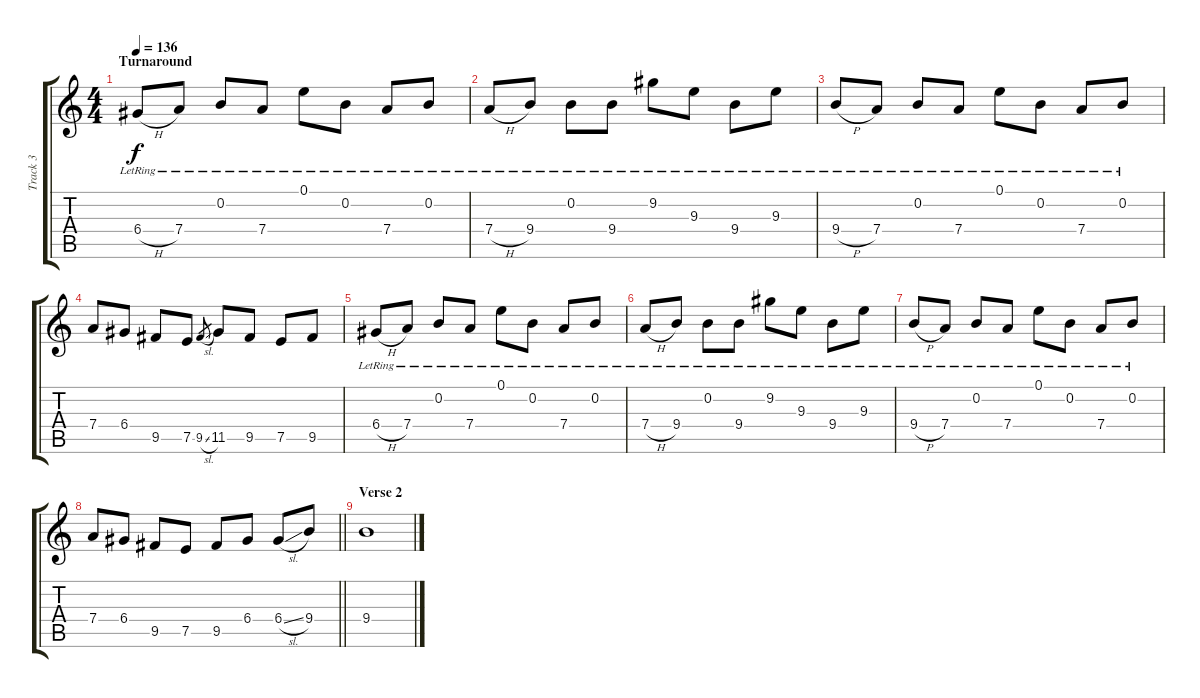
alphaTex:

\track ("Track 3" "Track 3") {instrument distortionguitar}
\staff {score tabs}
\tuning (E4 B3 G3 D3 A2 E2) {hide}
\ts (4 4)
\section ("" "Turnaround")
\tempo 136
\clef g2
\ks c
6.4{h lr}.8{dy f instrument electricguitarjazz} 7.4{lr}.8 0.2{lr}.8 7.4{lr}.8 0.1{lr}.8 0.2{lr}.8 7.4{lr}.8 0.2{lr}.8 |
7.4{h lr}.8 9.4{lr}.8 0.2{lr}.8 9.4{lr}.8 9.2{lr}.8 9.3{lr}.8 9.4{lr}.8 9.3{lr}.8 |
9.4{h lr}.8 7.4{lr}.8 0.2{lr}.8 7.4{lr}.8 0.1{lr}.8 0.2{lr}.8 7.4{lr}.8 0.2{lr}.8 |
7.4.8 6.4.8 9.5.8 7.5.8 9.5{sl}.8{gr} 11.5.8 9.5.8 7.5.8 9.5.8 |
6.4{h lr}.8 7.4{lr}.8 0.2{lr}.8 7.4{lr}.8 0.1{lr}.8 0.2{lr}.8 7.4{lr}.8 0.2{lr}.8 |
7.4{h lr}.8 9.4{lr}.8 0.2{lr}.8 9.4{lr}.8 9.2{lr}.8 9.3{lr}.8 9.4{lr}.8 9.3{lr}.8 |
9.4{h lr}.8 7.4{lr}.8 0.2{lr}.8 7.4{lr}.8 0.1{lr}.8 0.2{lr}.8 7.4{lr}.8 0.2{lr}.8 |
\barLineRight lightlight
7.4.8 6.4.8 9.5.8 7.5.8 9.5.8 6.4.8 6.4{sl}.8 9.4.8 |
\section ("" "Verse 2")
9.4.1
